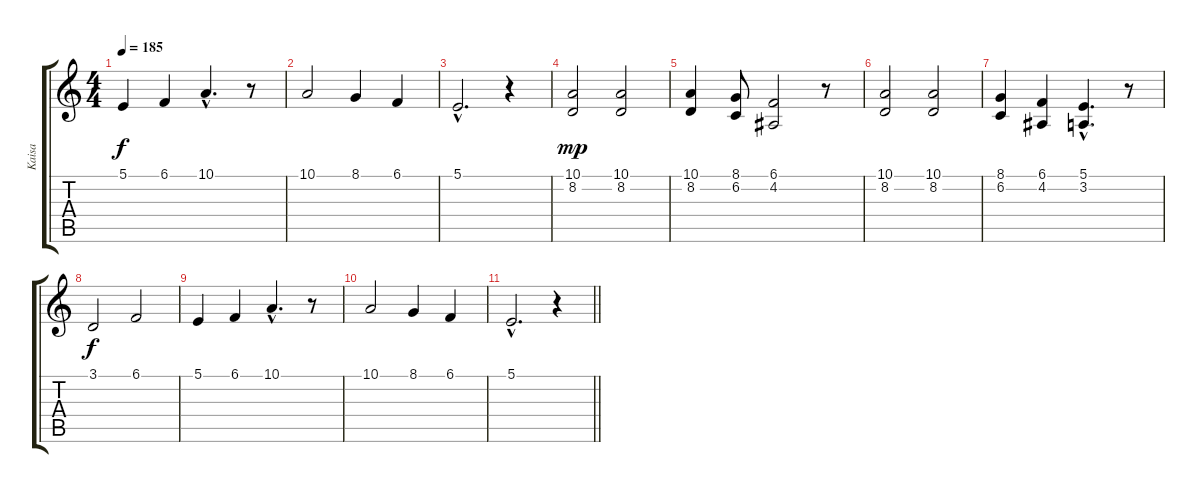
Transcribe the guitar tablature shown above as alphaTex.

\track ("Kaisa" "Kaisa") {instrument cello}
\staff {score tabs}
\tuning (B3 Gb3 D3 A2 E2 B1) {hide}
\ts (4 4)
\tempo 185
\clef g2
\ks c
5.1.4{dy f} 6.1.4 10.1{hac}.4{d} r.8 |
10.1.2 8.1.4 6.1.4 |
5.1{hac}.2{d} r.4 |
(10.1 8.2).2{dy mp} (10.1 8.2).2 |
(10.1 8.2).4 (8.1 6.2).8 (6.1 4.2).2 r.8 |
(10.1 8.2).2 (10.1 8.2).2 |
(8.1 6.2).4 (6.1 4.2).4 (5.1{hac} 3.2{hac}).4{d} r.8 |
3.1.2{dy f} 6.1.2 |
5.1.4 6.1.4 10.1{hac}.4{d} r.8 |
10.1.2 8.1.4 6.1.4 |
\barLineRight lightlight
5.1{hac}.2{d} r.4
